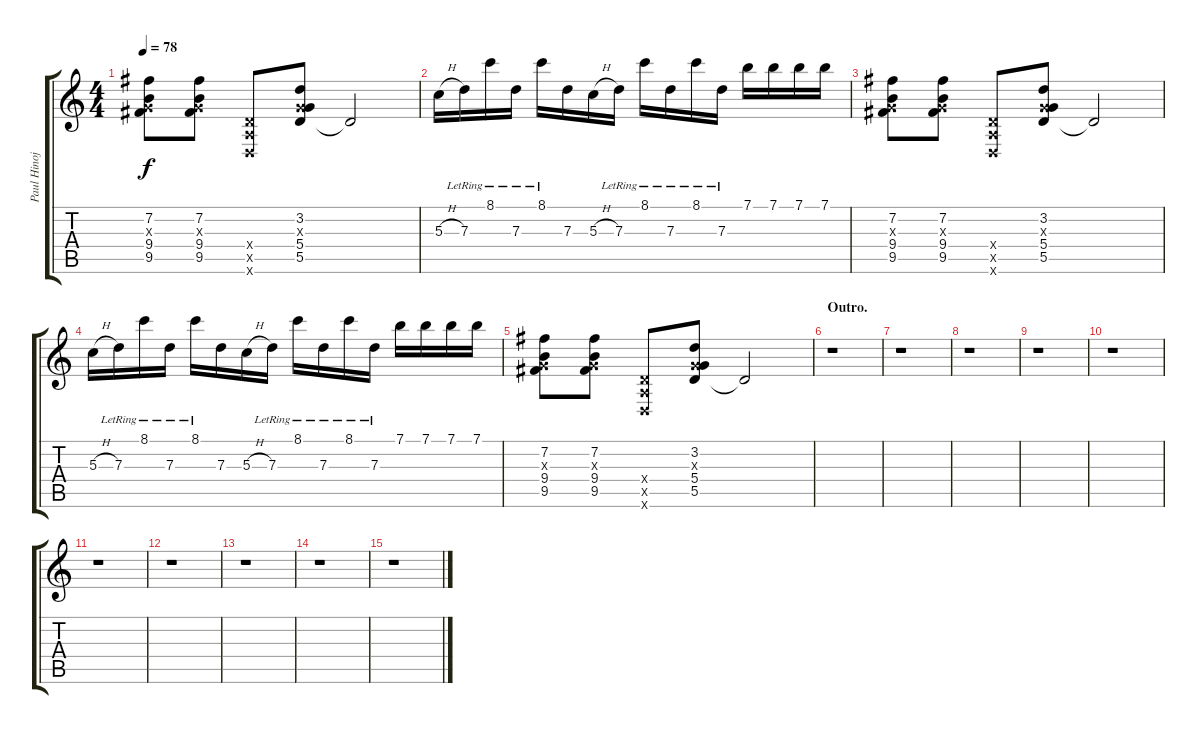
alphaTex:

\track ("Paul Hinojos" "Paul Hinoj") {instrument acousticguitarsteel}
\staff {score tabs}
\tuning (E4 B3 G3 D3 A2 D2) {hide}
\ts (4 4)
\tempo 78
\clef g2
\ks c
(7.2 0.3{x} 9.4 9.5).8{dy f} (7.2 0.3{x} 9.4 9.5).8 (0.4{x} 0.5{x} 0.6{x}).8 (3.2 0.3{x} 5.4 5.5).8 5.5{t}.2 |
5.3{h}.16 7.3{lr}.16 8.1{lr}.16 7.3{lr}.16 8.1{lr}.16 7.3.16 5.3{h}.16 7.3{lr}.16 8.1{lr}.16 7.3{lr}.16 8.1{lr}.16 7.3{lr}.16 7.1.16 7.1.16 7.1.16 7.1.16 |
(7.2 0.3{x} 9.4 9.5).8 (7.2 0.3{x} 9.4 9.5).8 (0.4{x} 0.5{x} 0.6{x}).8 (3.2 0.3{x} 5.4 5.5).8 5.5{t}.2 |
5.3{h}.16 7.3{lr}.16 8.1{lr}.16 7.3{lr}.16 8.1{lr}.16 7.3.16 5.3{h}.16 7.3{lr}.16 8.1{lr}.16 7.3{lr}.16 8.1{lr}.16 7.3{lr}.16 7.1.16 7.1.16 7.1.16 7.1.16 |
(7.2 0.3{x} 9.4 9.5).8 (7.2 0.3{x} 9.4 9.5).8 (0.4{x} 0.5{x} 0.6{x}).8 (3.2 0.3{x} 5.4 5.5).8 5.5{t}.2 |
\section ("" "Outro.")
r.1 |
r.1 |
r.1 |
r.1 |
r.1 |
r.1 |
r.1 |
r.1 |
r.1 |
r.1
